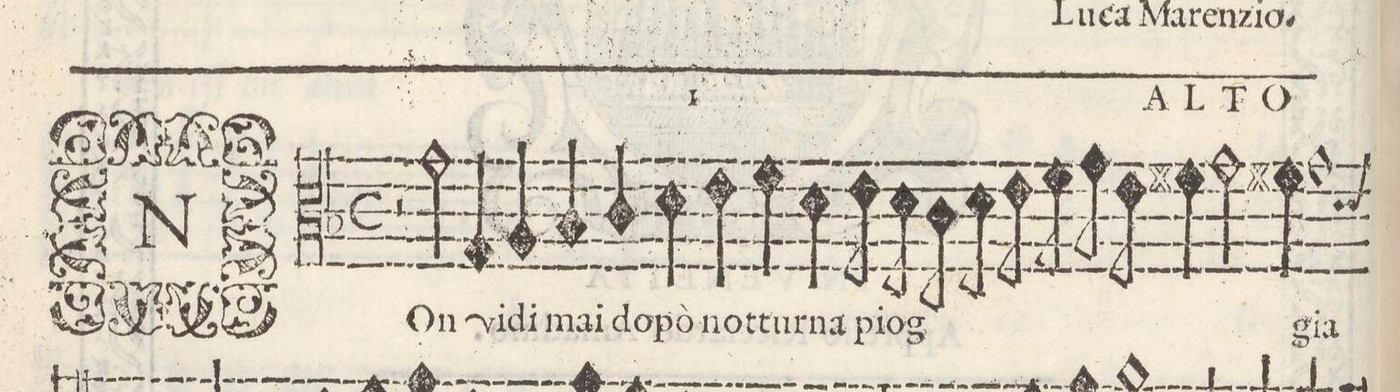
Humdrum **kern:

**kern	**text
*I"ALTO	*
*clefC3	*
*k[b-]	*
*met(C)	*
*M2/1	*
2r	.
2g\	NOn
4G/	vi-
4A/	-di
4B-/	mai
4c/	do-
=2-	=2-
4d\	-pò
4e\	not-
4f\	-tur-
4d\	-na
8e\	piog-
8d\	.
8c\	.
8d\	.
8e\	.
8f\	.
8g\	.
8e\	.
=3-	=3-
4f#X\	.
2g\	.
4f#X\	.
1g	-gia
*-	*-
